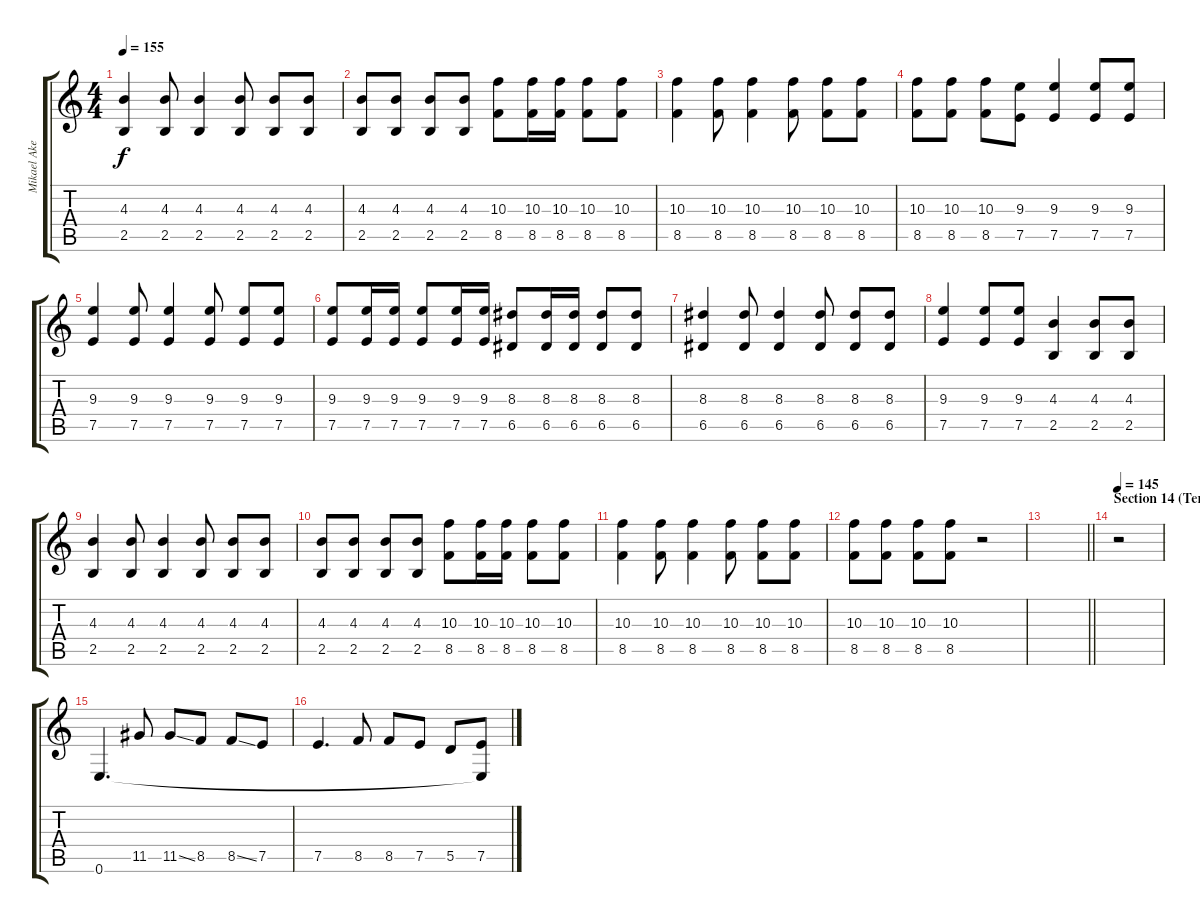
\track ("Mikael Akerfeldt" "Mikael Ake") {instrument distortionguitar}
\staff {score tabs}
\tuning (E4 B3 G3 D3 A2 E2) {hide}
\ts (4 4)
\tempo 155
\clef g2
\ks c
(4.3 2.5).4{dy f} (4.3 2.5).8 (4.3 2.5).4 (4.3 2.5).8 (4.3 2.5).8 (4.3 2.5).8 |
(4.3 2.5).8 (4.3 2.5).8 (4.3 2.5).8 (4.3 2.5).8 (10.3 8.5).8 (10.3 8.5).16 (10.3 8.5).16 (10.3 8.5).8 (10.3 8.5).8 |
(10.3 8.5).4 (10.3 8.5).8 (10.3 8.5).4 (10.3 8.5).8 (10.3 8.5).8 (10.3 8.5).8 |
(10.3 8.5).8 (10.3 8.5).8 (10.3 8.5).8 (9.3 7.5).8 (9.3 7.5).4 (9.3 7.5).8 (9.3 7.5).8 |
(9.3 7.5).4 (9.3 7.5).8 (9.3 7.5).4 (9.3 7.5).8 (9.3 7.5).8 (9.3 7.5).8 |
(9.3 7.5).8 (9.3 7.5).16 (9.3 7.5).16 (9.3 7.5).8 (9.3 7.5).16 (9.3 7.5).16 (8.3 6.5).8 (8.3 6.5).16 (8.3 6.5).16 (8.3 6.5).8 (8.3 6.5).8 |
(8.3 6.5).4 (8.3 6.5).8 (8.3 6.5).4 (8.3 6.5).8 (8.3 6.5).8 (8.3 6.5).8 |
(9.3 7.5).4 (9.3 7.5).8 (9.3 7.5).8 (4.3 2.5).4 (4.3 2.5).8 (4.3 2.5).8 |
(4.3 2.5).4 (4.3 2.5).8 (4.3 2.5).4 (4.3 2.5).8 (4.3 2.5).8 (4.3 2.5).8 |
(4.3 2.5).8 (4.3 2.5).8 (4.3 2.5).8 (4.3 2.5).8 (10.3 8.5).8 (10.3 8.5).16 (10.3 8.5).16 (10.3 8.5).8 (10.3 8.5).8 |
(10.3 8.5).4 (10.3 8.5).8 (10.3 8.5).4 (10.3 8.5).8 (10.3 8.5).8 (10.3 8.5).8 |
(10.3 8.5).8 (10.3 8.5).8 (10.3 8.5).8 (10.3 8.5).8 r.2 |
\barLineRight lightlight
|
\section ("" "Section 14 (Tempo : 145)")
\tempo 145
r.2 |
0.6.4{d} 11.5.8 11.5{ss}.8 8.5.8 8.5{ss}.8 7.5.8 |
7.5.4{d} 8.5.8 8.5.8 7.5.8 5.5.8 (7.5 0.6{t}).8
